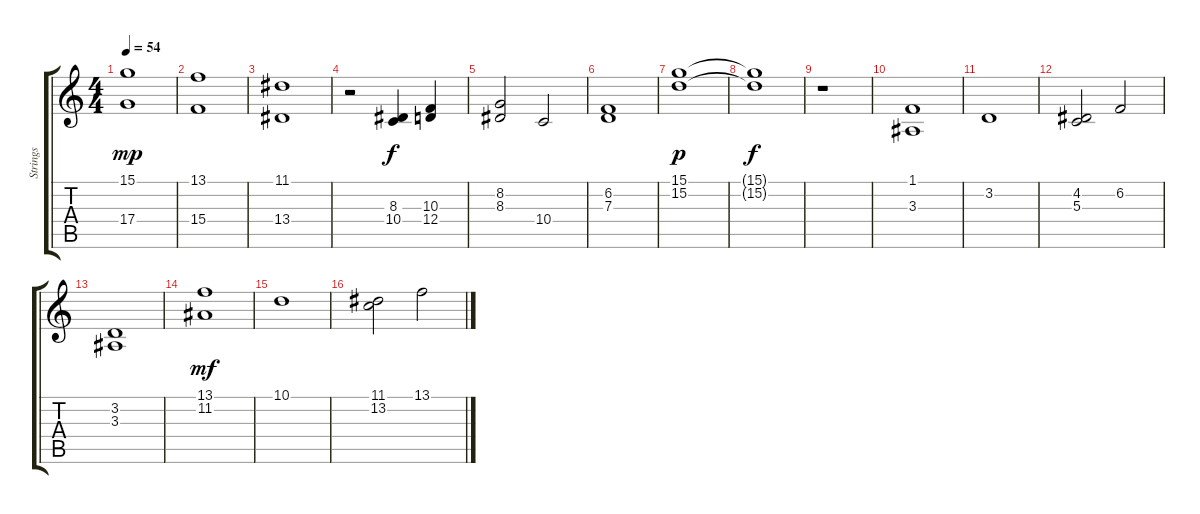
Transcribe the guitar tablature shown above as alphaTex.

\track ("Strings" "Strings") {instrument stringensemble2}
\staff {score tabs}
\tuning (E4 B3 G3 D3 A2 E2) {hide}
\ts (4 4)
\tempo 54
\clef g2
\ks c
(15.1 17.4).1{dy mp} |
(13.1 15.4).1 |
(11.1 13.4).1 |
r.2 (8.3 10.4).4{dy f} (10.3 12.4).4 |
(8.2 8.3).2 10.4.2 |
(6.2 7.3).1 |
(15.1 15.2).1{dy p} |
(15.1{t} 15.2{t}).1{dy f} |
r.1 |
(1.1 3.3).1 |
3.2.1 |
(4.2 5.3).2 6.2.2 |
(3.2 3.3).1 |
(13.1 11.2).1{dy mf} |
10.1.1 |
(11.1 13.2).2 13.1.2
